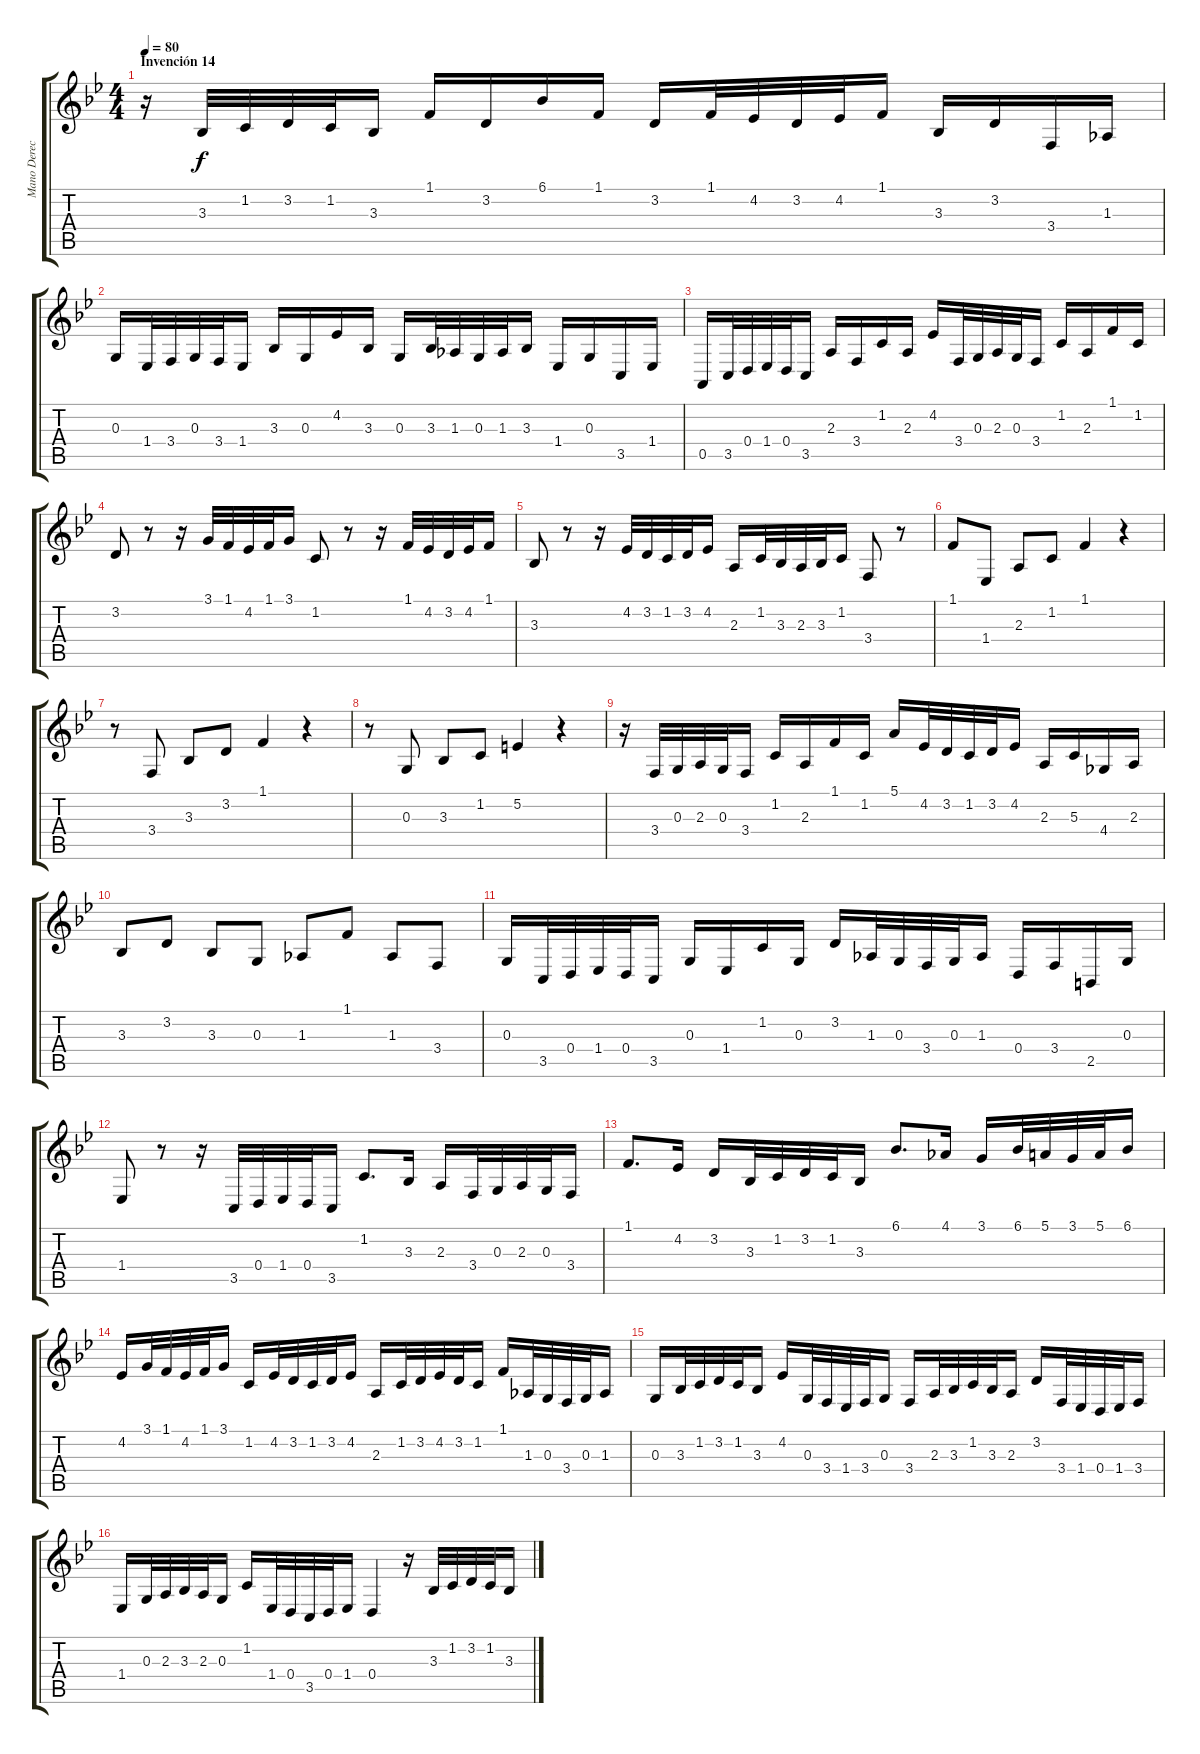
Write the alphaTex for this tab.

\track ("Mano Derecha" "Mano Derec") {instrument acousticgrandpiano}
\staff {score tabs}
\tuning (E4 B3 G3 D3 A2 E2) {hide}
\ts (4 4)
\section ("" "Invención 14")
\tempo 80
\clef g2
\ks bb
r.16{dy f instrument acousticgrandpiano} 3.3.32 1.2.32 3.2.32 1.2.32 3.3.16 1.1.16 3.2.16 6.1.16 1.1.16 3.2.16 1.1.32 4.2.32 3.2.32 4.2.32 1.1.16 3.3.16 3.2.16 3.4.16 1.3.16 |
0.3.16 1.4.32 3.4.32 0.3.32 3.4.32 1.4.16 3.3.16 0.3.16 4.2.16 3.3.16 0.3.16 3.3.32 1.3.32 0.3.32 1.3.32 3.3.16 1.4.16 0.3.16 3.5.16 1.4.16 |
0.5.16 3.5.32 0.4.32 1.4.32 0.4.32 3.5.16 2.3.16 3.4.16 1.2.16 2.3.16 4.2.16 3.4.32 0.3.32 2.3.32 0.3.32 3.4.16 1.2.16 2.3.16 1.1.16 1.2.16 |
3.2.8 r.8 r.16 3.1.32 1.1.32 4.2.32 1.1.32 3.1.16 1.2.8 r.8 r.16 1.1.32 4.2.32 3.2.32 4.2.32 1.1.16 |
3.3.8 r.8 r.16 4.2.32 3.2.32 1.2.32 3.2.32 4.2.16 2.3.16 1.2.32 3.3.32 2.3.32 3.3.32 1.2.16 3.4.8 r.8 |
1.1.8 1.4.8 2.3.8 1.2.8 1.1.4 r.4 |
r.8 3.4.8 3.3.8 3.2.8 1.1.4 r.4 |
r.8 0.3.8 3.3.8 1.2.8 5.2.4 r.4 |
r.16 3.4.32 0.3.32 2.3.32 0.3.32 3.4.16 1.2.16 2.3.16 1.1.16 1.2.16 5.1.16 4.2.32 3.2.32 1.2.32 3.2.32 4.2.16 2.3.16 5.3.16 4.4.16 2.3.16 |
3.3.8 3.2.8 3.3.8 0.3.8 1.3.8 1.1.8 1.3.8 3.4.8 |
0.3.16 3.5.32 0.4.32 1.4.32 0.4.32 3.5.16 0.3.16 1.4.16 1.2.16 0.3.16 3.2.16 1.3.32 0.3.32 3.4.32 0.3.32 1.3.16 0.4.16 3.4.16 2.5.16 0.3.16 |
1.4.8 r.8 r.16 3.5.32 0.4.32 1.4.32 0.4.32 3.5.16 1.2.8{d} 3.3.16 2.3.16 3.4.32 0.3.32 2.3.32 0.3.32 3.4.16 |
1.1.8{d} 4.2.16 3.2.16 3.3.32 1.2.32 3.2.32 1.2.32 3.3.16 6.1.8{d} 4.1.16 3.1.16 6.1.32 5.1.32 3.1.32 5.1.32 6.1.16 |
4.2.16 3.1.32 1.1.32 4.2.32 1.1.32 3.1.16 1.2.16 4.2.32 3.2.32 1.2.32 3.2.32 4.2.16 2.3.16 1.2.32 3.2.32 4.2.32 3.2.32 1.2.16 1.1.16 1.3.32 0.3.32 3.4.32 0.3.32 1.3.16 |
0.3.16 3.3.32 1.2.32 3.2.32 1.2.32 3.3.16 4.2.16 0.3.32 3.4.32 1.4.32 3.4.32 0.3.16 3.4.16 2.3.32 3.3.32 1.2.32 3.3.32 2.3.16 3.2.16 3.4.32 1.4.32 0.4.32 1.4.32 3.4.16 |
1.4.16 0.3.32 2.3.32 3.3.32 2.3.32 0.3.16 1.2.16 1.4.32 0.4.32 3.5.32 0.4.32 1.4.16 0.4.4 r.16 3.3.32 1.2.32 3.2.32 1.2.32 3.3.16
